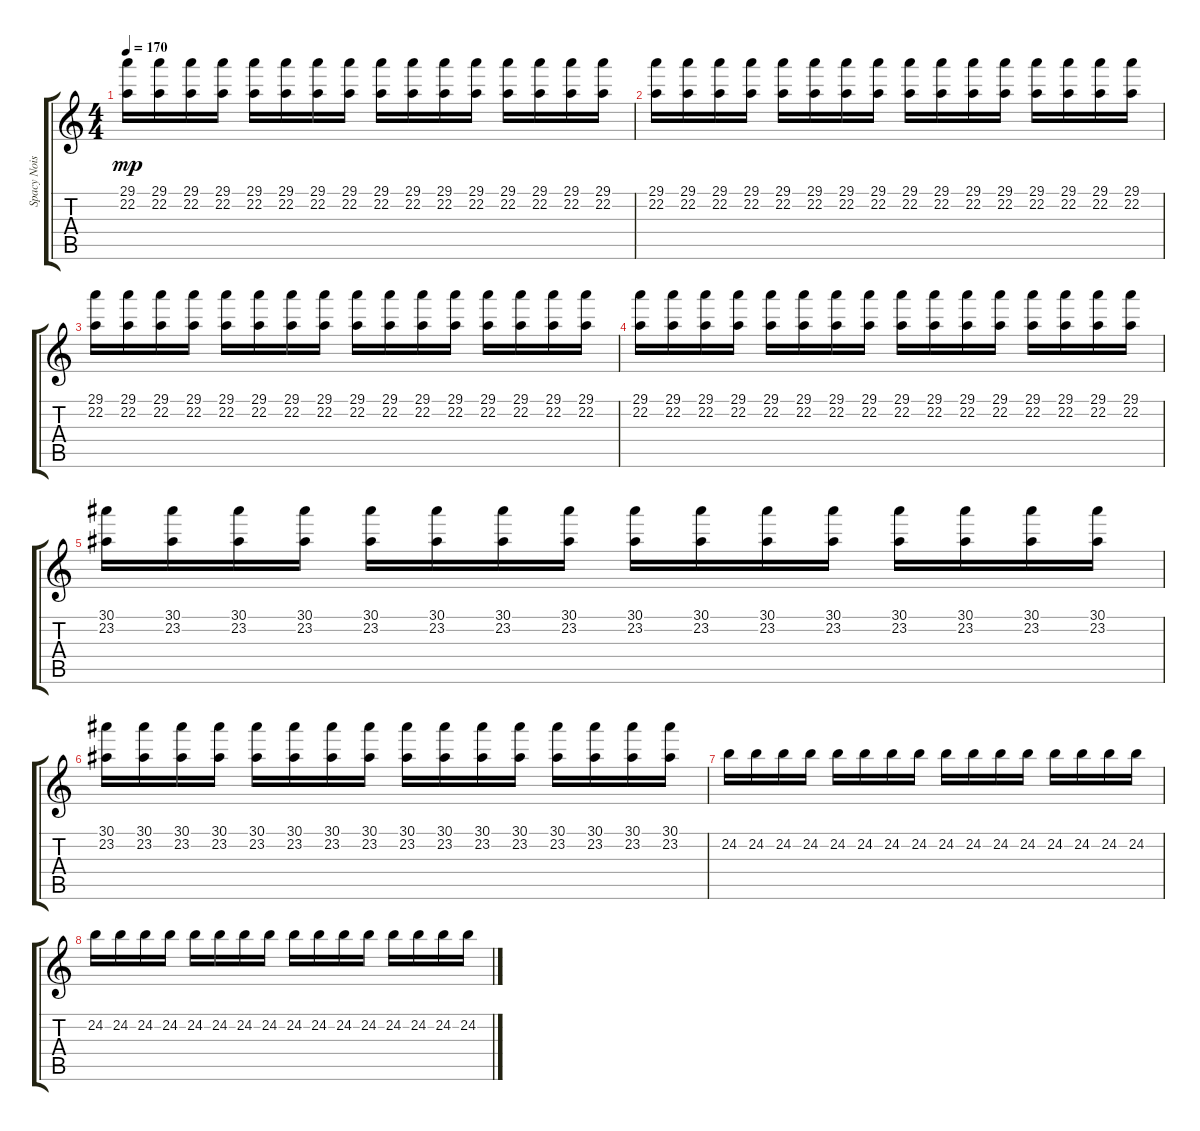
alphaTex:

\track ("Spacy Noise" "Spacy Nois") {instrument recorder}
\staff {score tabs}
\tuning (E4 B3 G3 D3 A2 D2) {hide}
\ts (4 4)
\tempo 170
\clef g2
\ks c
(29.1 22.2).16{dy mp} (29.1 22.2).16 (29.1 22.2).16 (29.1 22.2).16 (29.1 22.2).16 (29.1 22.2).16 (29.1 22.2).16 (29.1 22.2).16 (29.1 22.2).16 (29.1 22.2).16 (29.1 22.2).16 (29.1 22.2).16 (29.1 22.2).16 (29.1 22.2).16 (29.1 22.2).16 (29.1 22.2).16 |
(29.1 22.2).16 (29.1 22.2).16 (29.1 22.2).16 (29.1 22.2).16 (29.1 22.2).16 (29.1 22.2).16 (29.1 22.2).16 (29.1 22.2).16 (29.1 22.2).16 (29.1 22.2).16 (29.1 22.2).16 (29.1 22.2).16 (29.1 22.2).16 (29.1 22.2).16 (29.1 22.2).16 (29.1 22.2).16 |
(29.1 22.2).16 (29.1 22.2).16 (29.1 22.2).16 (29.1 22.2).16 (29.1 22.2).16 (29.1 22.2).16 (29.1 22.2).16 (29.1 22.2).16 (29.1 22.2).16 (29.1 22.2).16 (29.1 22.2).16 (29.1 22.2).16 (29.1 22.2).16 (29.1 22.2).16 (29.1 22.2).16 (29.1 22.2).16 |
(29.1 22.2).16 (29.1 22.2).16 (29.1 22.2).16 (29.1 22.2).16 (29.1 22.2).16 (29.1 22.2).16 (29.1 22.2).16 (29.1 22.2).16 (29.1 22.2).16 (29.1 22.2).16 (29.1 22.2).16 (29.1 22.2).16 (29.1 22.2).16 (29.1 22.2).16 (29.1 22.2).16 (29.1 22.2).16 |
(30.1 23.2).16 (30.1 23.2).16 (30.1 23.2).16 (30.1 23.2).16 (30.1 23.2).16 (30.1 23.2).16 (30.1 23.2).16 (30.1 23.2).16 (30.1 23.2).16 (30.1 23.2).16 (30.1 23.2).16 (30.1 23.2).16 (30.1 23.2).16 (30.1 23.2).16 (30.1 23.2).16 (30.1 23.2).16 |
(30.1 23.2).16 (30.1 23.2).16 (30.1 23.2).16 (30.1 23.2).16 (30.1 23.2).16 (30.1 23.2).16 (30.1 23.2).16 (30.1 23.2).16 (30.1 23.2).16 (30.1 23.2).16 (30.1 23.2).16 (30.1 23.2).16 (30.1 23.2).16 (30.1 23.2).16 (30.1 23.2).16 (30.1 23.2).16 |
24.2.16 24.2.16 24.2.16 24.2.16 24.2.16 24.2.16 24.2.16 24.2.16 24.2.16 24.2.16 24.2.16 24.2.16 24.2.16 24.2.16 24.2.16 24.2.16 |
24.2.16 24.2.16 24.2.16 24.2.16 24.2.16 24.2.16 24.2.16 24.2.16 24.2.16 24.2.16 24.2.16 24.2.16 24.2.16 24.2.16 24.2.16 24.2.16
